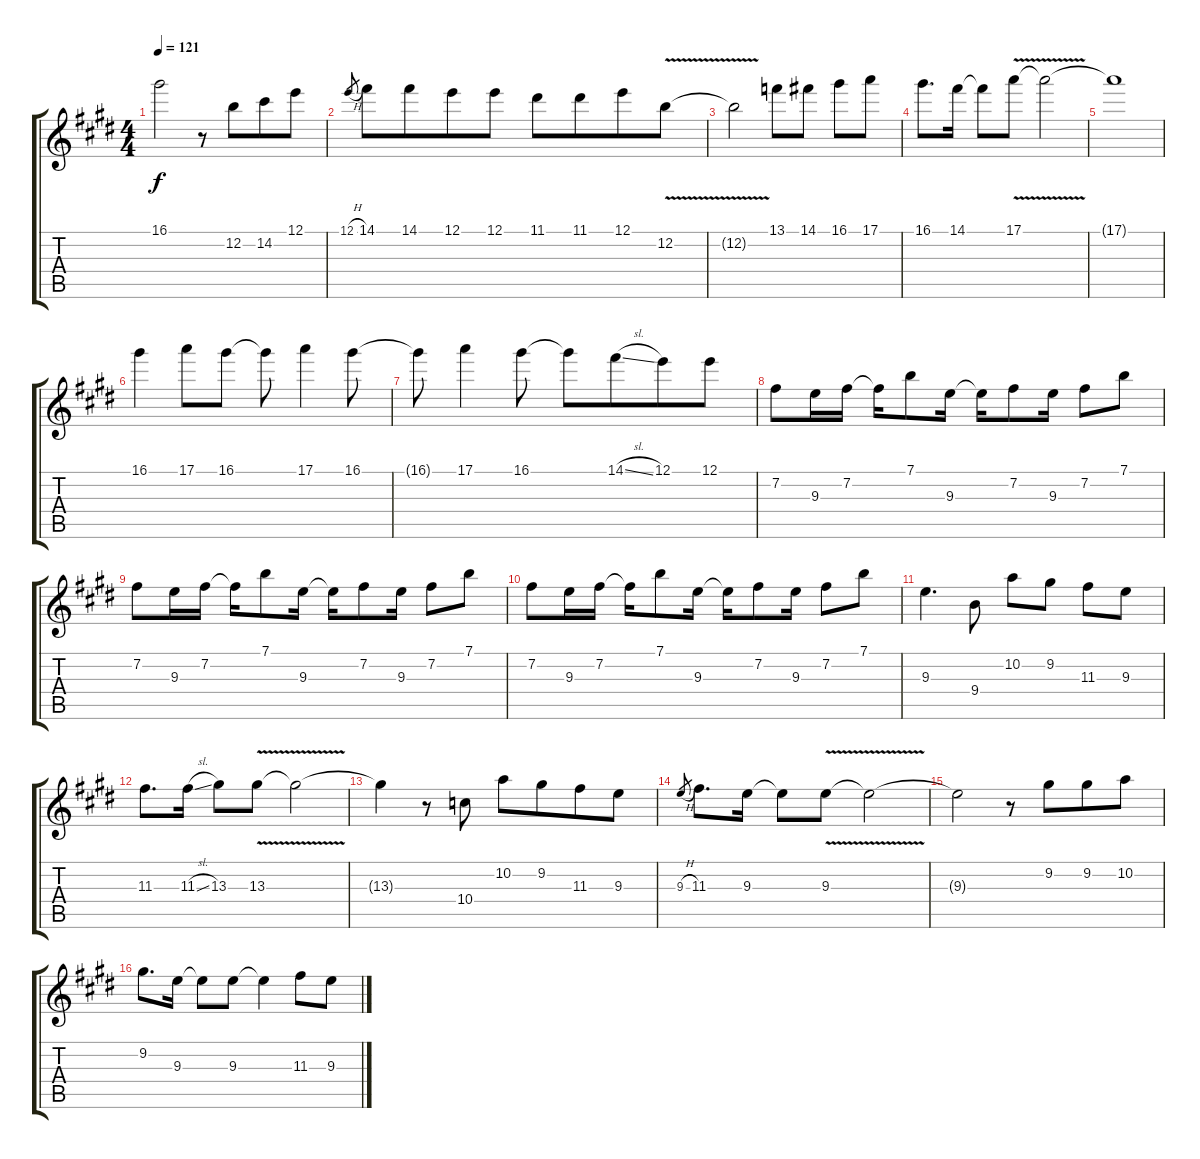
\track "" {instrument acousticguitarsteel}
\staff {score tabs}
\tuning (E4 B3 G3 D3 A2 E2) {hide}
\ts (4 4)
\tempo 121
\clef g2
\ks e
16.1{t}.2{dy f} r.8 12.2.8{beam merge} 14.2.8 12.1.8 |
12.1{h}.8{gr} 14.1.8 14.1.8{beam merge} 12.1.8 12.1.8 11.1.8 11.1.8{beam merge} 12.1.8 12.2{v}.8 |
12.2{t}.2 13.1.8 14.1.8 16.1.8 17.1.8 |
16.1.8{d} 14.1.16 14.1{t}.8 17.1{v}.8 17.1{t}.2 |
17.1{t}.1 |
16.1.4 17.1.8 16.1.8 16.1{t}.8 17.1.4 16.1.8 |
16.1{t}.8 17.1.4 16.1.8 16.1{t}.8{beam merge} 14.1{sl}.8{beam merge} 12.1.8{beam merge} 12.1.8 |
7.2.8 9.3.16 7.2.16 7.2{t}.16 7.1.8 9.3.16 9.3{t}.16 7.2.8 9.3.16 7.2.8 7.1.8 |
7.2.8 9.3.16 7.2.16 7.2{t}.16 7.1.8 9.3.16 9.3{t}.16 7.2.8 9.3.16 7.2.8 7.1.8 |
7.2.8 9.3.16 7.2.16 7.2{t}.16 7.1.8 9.3.16 9.3{t}.16 7.2.8 9.3.16 7.2.8 7.1.8 |
9.3.4{d} 9.4.8 10.2.8{beam merge} 9.2.8 11.3.8{beam merge} 9.3.8 |
11.3.8{d} 11.3{sl}.16 13.3.8 13.3{v}.8 13.3{t}.2 |
13.3{t}.4 r.8 10.4.8 10.2.8 9.2.8{beam merge} 11.3.8 9.3.8 |
9.3{h}.8{gr} 11.3.8{d} 9.3.16 9.3{t}.8 9.3{v}.8 9.3{t}.2 |
9.3{t}.2 r.8 9.2.8{beam merge} 9.2.8 10.2.8 |
9.2.8{d} 9.3.16 9.3{t}.8 9.3.8 9.3{t}.4 11.3.8 9.3.8
